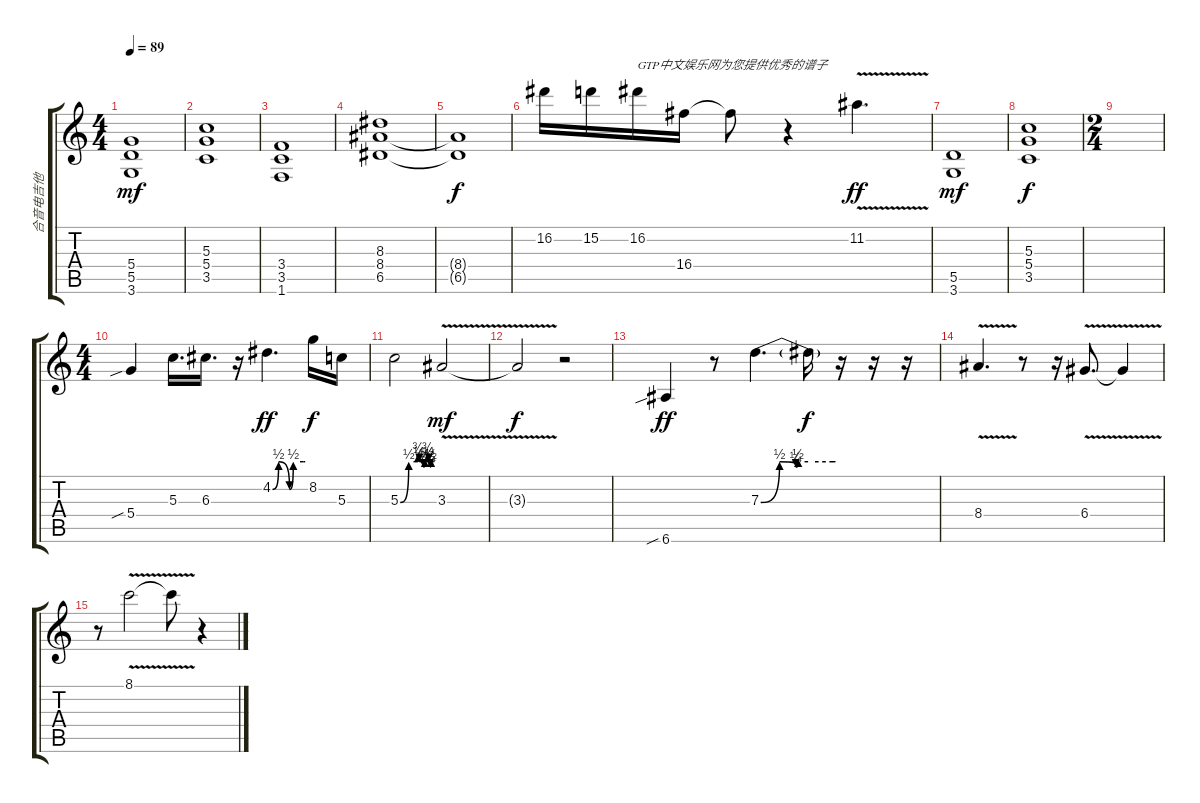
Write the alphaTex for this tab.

\track ("合音电吉他" "合音电吉他") {instrument distortionguitar}
\staff {score tabs}
\tuning (E4 B3 G3 D3 A2 E2) {hide}
\ts (4 4)
\tempo 89
\clef g2
\ks c
(5.4 5.5 3.6).1{dy mf} |
(5.3 5.4 3.5).1 |
(3.4 3.5 1.6).1 |
(8.3 8.4 6.5).1 |
(8.4{t} 6.5{t}).1{dy f} |
16.2.16 15.2.16 16.2.16{txt "GTP中文娱乐网为您提供优秀的谱子"} 16.4.16 16.4{t}.8 r.4 11.2{v}.4{d dy ff} |
(5.5 3.6).1{dy mf} |
(5.3 5.4 3.5).1{dy f} |
\ts (2 4)
|
\ts (4 4)
5.4{sib}.4 5.3.16{d} 6.3.16{d} r.16 4.2{be (custom 0 0 11 2 31 0 38 2 57 2 60 2)}.4{d dy ff} 8.2.16{dy f} 5.3.16 |
5.3{be (custom 0 0 15 2 30 2 32 3 34 2 38 2 41 1 44 2 47 2 49 3 51 2 53 1 55 2 60 2)}.2 3.3{v}.2{dy mf} |
3.3{t}.2{dy f} r.2 |
6.6{sib}.4{dy ff} r.8 7.3{be (custom 0 0 15 2 28 1 30 2 38 2 58 2 60 2)}.4{d} 7.3{t}.16{dy f} r.16 r.16 r.16 |
8.4{v}.4{d} r.8 r.16 6.4{v}.8{d} 6.4{t}.4 |
r.8 8.1{v}.2 8.1{t}.8 r.4
